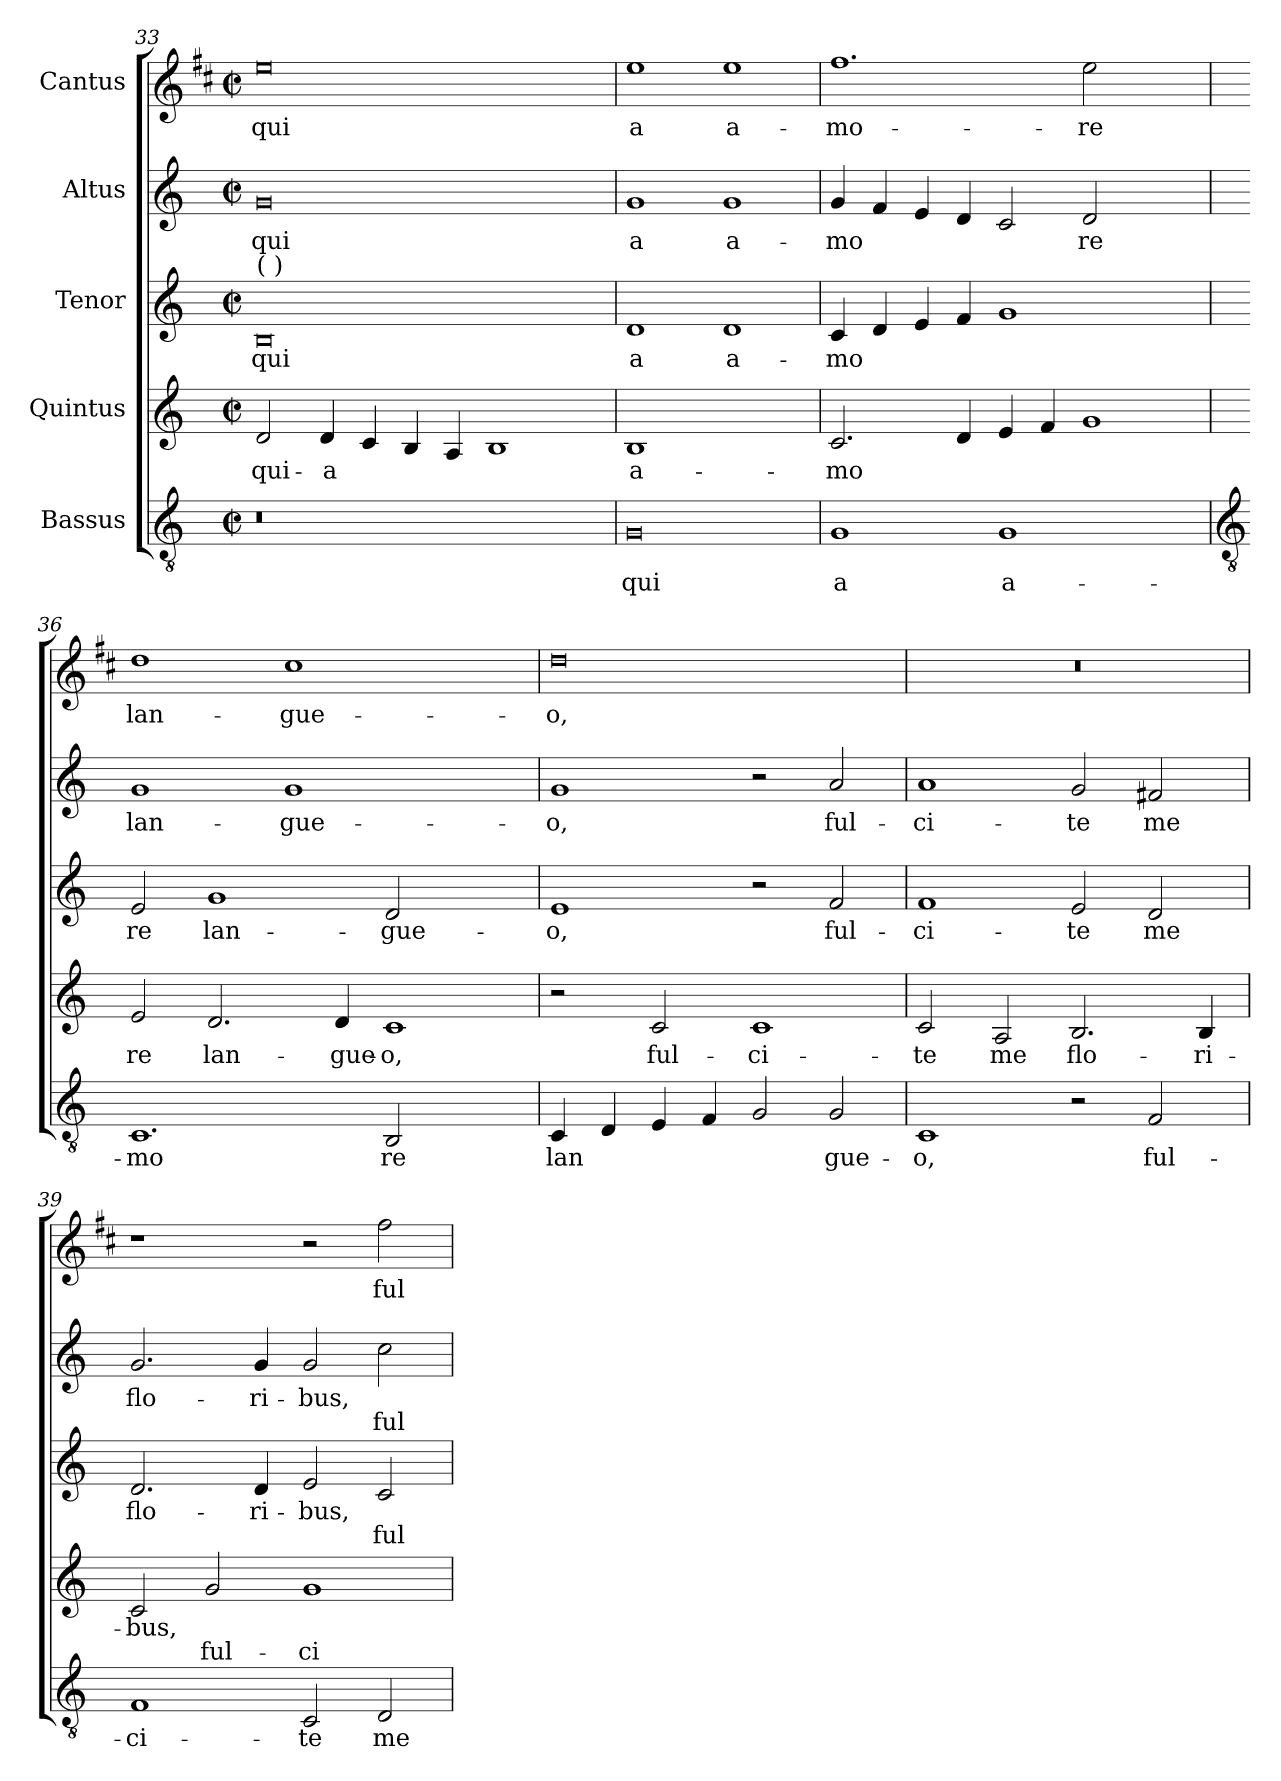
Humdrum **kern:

**kern	**text	**kern	**text	**text	**kern	**text	**text	**kern	**text	**text	**kern	**text
*part5	*part5	*part4	*part4	*part4	*part3	*part3	*part3	*part2	*part2	*part2	*part1	*part1
*staff5	*staff5	*staff4	*staff4	*staff4	*staff3	*staff3	*staff3	*staff2	*staff2	*staff2	*staff1	*staff1
*I"Bassus	*	*I"Quintus	*	*	*I"Tenor	*	*	*I"Altus	*	*	*I"Cantus	*
*clefGv2	*	*clefG2	*	*	*clefG2	*	*	*clefG2	*	*	*clefG2	*
*	*	*	*	*	*	*	*	*	*	*	*ITrd1c2	*
*k[]	*	*k[]	*	*	*k[]	*	*	*k[]	*	*	*k[]	*
*C:	*	*C:	*	*	*C:	*	*	*C:	*	*	*C:	*
*M4/2	*	*M4/2	*	*	*M4/2	*	*	*M4/2	*	*	*M4/2	*
*met(c|)	*	*met(c|)	*	*	*met(c|)	*	*	*met(c|)	*	*	*met(c|)	*
=33	=33	=33	=33	=33	=33	=33	=33	=33	=33	=33	=33	=33
!	!	!	!	!	!LO:TX:a:t=(  )	!	!	!	!	!	!	!
!	!	!	!LO:LY:b	!	!	!LO:LY:b	!	!	!LO:LY:b	!	!	!LO:LY:b
0r	.	2d	qui-	.	0B	qui	.	0g	qui	.	0dd	qui
!	!	!	!LO:LY:b	!	!	!	!	!	!	!	!	!
.	.	4d	-a	.	.	.	.	.	.	.	.	.
.	.	4c	.	.	.	.	.	.	.	.	.	.
.	.	4B	.	.	.	.	.	.	.	.	.	.
.	.	4A	.	.	.	.	.	.	.	.	.	.
.	.	1B	.	.	.	.	.	.	.	.	.	.
2ryy	.	.	.	.	2ryy	.	.	2ryy	.	.	2ryy	.
=34	=34	=34	=34	=34	=34	=34	=34	=34	=34	=34	=34	=34
!	!LO:LY:b	!	!LO:LY:b	!	!	!LO:LY:b	!	!	!LO:LY:b	!	!	!LO:LY:b
0G	qui	1B	a-	.	1d	a	.	1g	a	.	1dd	a
!	!	!	!	!	!	!LO:LY:b	!	!	!LO:LY:b	!	!	!LO:LY:b
.	.	1ryy	.	.	1d	a-	.	1g	a-	.	1dd	a-
!!LO:LB:g=z
=35	=35	=35	=35	=35	=35	=35	=35	=35	=35	=35	=35	=35
!	!LO:LY:b	!	!LO:LY:b	!	!	!LO:LY:b	!	!	!LO:LY:b	!	!	!LO:LY:b
1G	a	2.c	-mo	.	4c	-mo	.	4g	-mo	.	1.ee	-mo-
.	.	.	.	.	4d	.	.	4f	.	.	.	.
.	.	.	.	.	4e	.	.	4e	.	.	.	.
.	.	4d	.	.	4f	.	.	4d	.	.	.	.
!	!LO:LY:b	!	!	!	!	!	!	!	!	!	!	!
1G	a-	4e	.	.	1g	.	.	2c	.	.	.	.
.	.	4f	.	.	.	.	.	.	.	.	.	.
!	!	!	!	!	!	!	!	!	!LO:LY:b	!	!	!LO:LY:b
.	.	1g	.	.	.	.	.	2d	re	.	2dd	-re
2ryy	.	.	.	.	2ryy	.	.	2ryy	.	.	2ryy	.
!!LO:LB:g=z
=36	=36	=36	=36	=36	=36	=36	=36	=36	=36	=36	=36	=36
*clefGv2	*	*	*	*	*	*	*	*	*	*	*	*
!	!LO:LY:b	!	!LO:LY:b	!	!	!LO:LY:b	!	!	!LO:LY:b	!	!	!LO:LY:b
1.C	-mo	2e	re	.	2e	re	.	1g	lan-	.	1cc	lan-
!	!	!	!LO:LY:b	!	!	!LO:LY:b	!	!	!	!	!	!
.	.	2.d	lan-	.	1g	lan-	.	.	.	.	.	.
!	!	!	!	!	!	!	!	!	!LO:LY:b	!	!	!LO:LY:b
.	.	.	.	.	.	.	.	1g	-gue-	.	1b	-gue-
!	!	!	!LO:LY:b	!	!	!	!	!	!	!	!	!
.	.	4d	-gue-	.	.	.	.	.	.	.	.	.
!	!LO:LY:b	!	!LO:LY:b	!	!	!LO:LY:b	!	!	!	!	!	!
2BB	re	1c	-o,	.	2d	-gue-	.	.	.	.	.	.
2ryy	.	.	.	.	2ryy	.	.	2ryy	.	.	2ryy	.
=37	=37	=37	=37	=37	=37	=37	=37	=37	=37	=37	=37	=37
!	!LO:LY:b	!	!	!	!	!LO:LY:b	!	!	!LO:LY:b	!	!	!LO:LY:b
4C	lan	2r	.	.	1e	-o,	.	1g	-o,	.	0cc	-o,
4D	.	.	.	.	.	.	.	.	.	.	.	.
!	!	!	!LO:LY:b	!	!	!	!	!	!	!	!	!
4E	.	2c	ful-	.	.	.	.	.	.	.	.	.
4F	.	.	.	.	.	.	.	.	.	.	.	.
!	!	!	!LO:LY:b	!	!	!	!	!	!	!	!	!
2G	.	1c	-ci-	.	2r	.	.	2r	.	.	.	.
!	!LO:LY:b	!	!	!	!	!LO:LY:b	!	!	!LO:LY:b	!	!	!
2G	gue-	.	.	.	2f	ful-	.	2a	ful-	.	.	.
=38	=38	=38	=38	=38	=38	=38	=38	=38	=38	=38	=38	=38
!	!LO:LY:b	!	!LO:LY:b	!	!	!LO:LY:b	!	!	!LO:LY:b	!	!	!
1C	-o,	2c	-te	.	1f	-ci-	.	1a	-ci-	.	0r	.
!	!	!	!LO:LY:b	!	!	!	!	!	!	!	!	!
.	.	2A	me	.	.	.	.	.	.	.	.	.
!	!	!	!LO:LY:b	!	!	!LO:LY:b	!	!	!LO:LY:b	!	!	!
2r	.	2.B	flo-	.	2e	-te	.	2g	-te	.	.	.
!	!LO:LY:b	!	!	!	!	!LO:LY:b	!	!	!LO:LY:b	!	!	!
2F	ful-	.	.	.	2d	me	.	2f#X	me	.	.	.
!	!	!	!LO:LY:b	!	!	!	!	!	!	!	!	!
.	.	4B	-ri-	.	.	.	.	.	.	.	.	.
=39	=39	=39	=39	=39	=39	=39	=39	=39	=39	=39	=39	=39
!	!LO:LY:b	!	!LO:LY:b	!	!	!LO:LY:b	!	!	!LO:LY:b	!	!	!
1F	-ci-	2c	-bus,	.	2.d	flo-	.	2.g	flo-	.	1r	.
!	!	!	!	!LO:LY:b	!	!	!	!	!	!	!	!
.	.	2g	.	ful-	.	.	.	.	.	.	.	.
!	!	!	!	!	!	!LO:LY:b	!	!	!LO:LY:b	!	!	!
.	.	.	.	.	4d	-ri-	.	4g	-ri-	.	.	.
!	!LO:LY:b	!	!	!LO:LY:b	!	!LO:LY:b	!	!	!LO:LY:b	!	!	!
2C	-te	1g	.	-ci-	2e	-bus,	.	2g	-bus,	.	2r	.
!	!LO:LY:b	!	!	!	!	!	!LO:LY:b	!	!	!LO:LY:b	!	!LO:LY:b
2D	me	.	.	.	2c	.	ful-	2cc	.	ful-	2ee	ful-
=	=	=	=	=	=	=	=	=	=	=	=	=
*-	*-	*-	*-	*-	*-	*-	*-	*-	*-	*-	*-	*-
